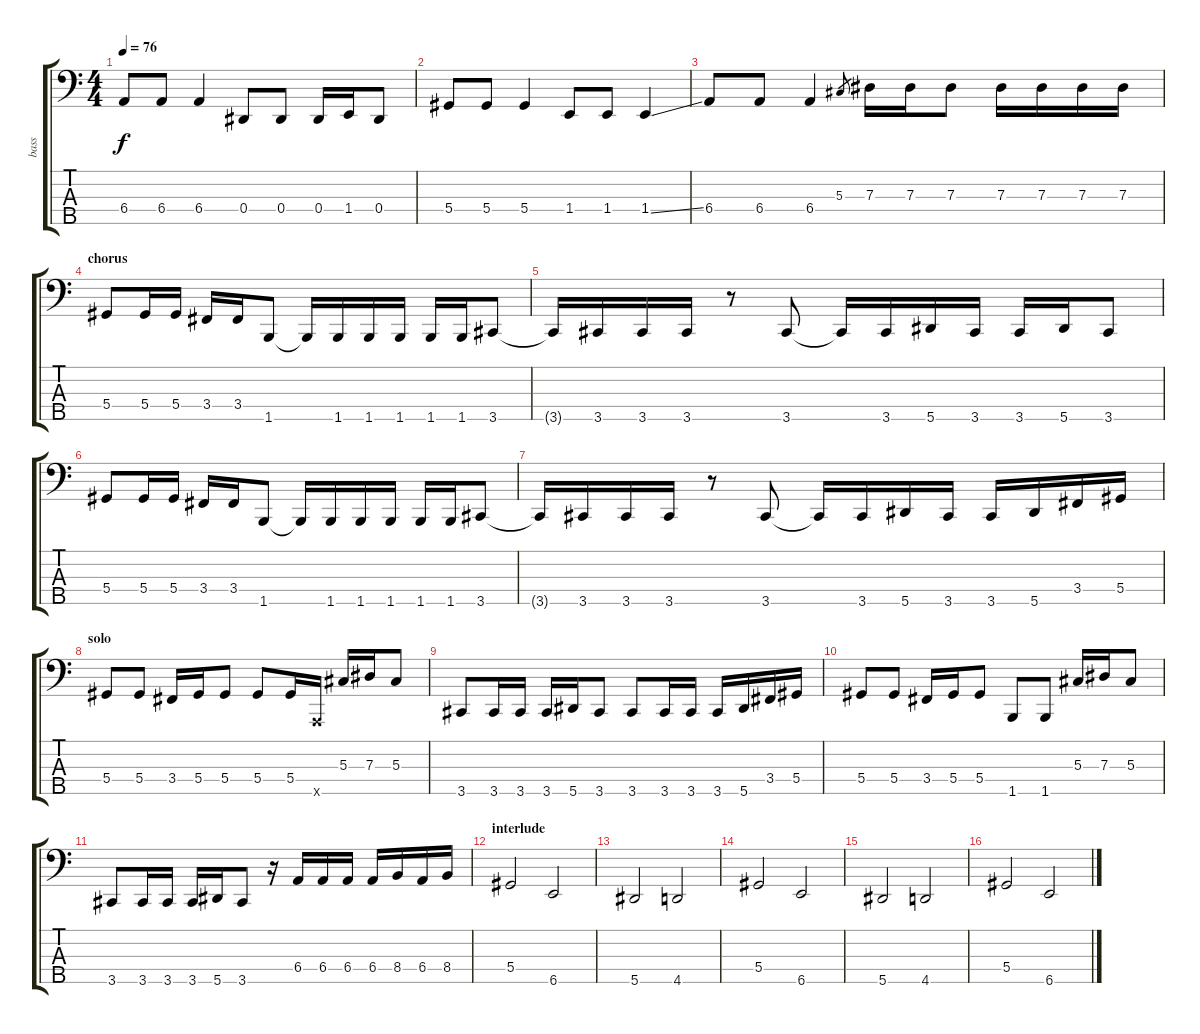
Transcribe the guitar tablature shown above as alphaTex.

\track ("bass" "bass") {instrument electricbassfinger}
\staff {score tabs}
\tuning (Gb2 Db2 Ab1 Eb1 Bb0) {hide}
\ts (4 4)
\tempo 76
\clef f4
\ks c
6.4.8{dy f} 6.4.8 6.4.4 0.4.8 0.4.8 0.4.16 1.4.16 0.4.8 |
5.4.8 5.4.8 5.4.4 1.4.8 1.4.8 1.4{ss}.4 |
6.4.8 6.4.8 6.4.4 5.3.8{gr} 7.3.16 7.3.16 7.3.8 7.3.16 7.3.16 7.3.16 7.3.16 |
\section ("" "chorus")
5.4.8 5.4.16 5.4.16 3.4.16 3.4.16 1.5.8 1.5{t}.16 1.5.16 1.5.16 1.5.16 1.5.16 1.5.16 3.5.8 |
3.5{t}.16 3.5.16 3.5.16 3.5.16 r.8 3.5.8 3.5{t}.16 3.5.16 5.5.16 3.5.16 3.5.16 5.5.16 3.5.8 |
5.4.8 5.4.16 5.4.16 3.4.16 3.4.16 1.5.8 1.5{t}.16 1.5.16 1.5.16 1.5.16 1.5.16 1.5.16 3.5.8 |
3.5{t}.16 3.5.16 3.5.16 3.5.16 r.8 3.5.8 3.5{t}.16 3.5.16 5.5.16 3.5.16 3.5.16 5.5.16 3.4.16 5.4.16 |
\section ("" "solo")
5.4.8 5.4.8 3.4.16 5.4.16 5.4.8 5.4.8 5.4.16 -1.5{x}.16 5.3.16 7.3.16 5.3.8 |
3.5.8 3.5.16 3.5.16 3.5.16 5.5.16 3.5.8 3.5.8 3.5.16 3.5.16 3.5.16 5.5.16 3.4.16 5.4.16 |
5.4.8 5.4.8 3.4.16 5.4.16 5.4.8 1.5.8 1.5.8 5.3.16 7.3.16 5.3.8 |
3.5.8 3.5.16 3.5.16 3.5.16 5.5.16 3.5.8 r.16 6.4.16 6.4.16 6.4.16 6.4.16 8.4.16 6.4.16 8.4.16 |
\section ("" "interlude")
5.4.2 6.5.2 |
5.5.2 4.5.2 |
5.4.2 6.5.2 |
5.5.2 4.5.2 |
5.4.2 6.5.2
